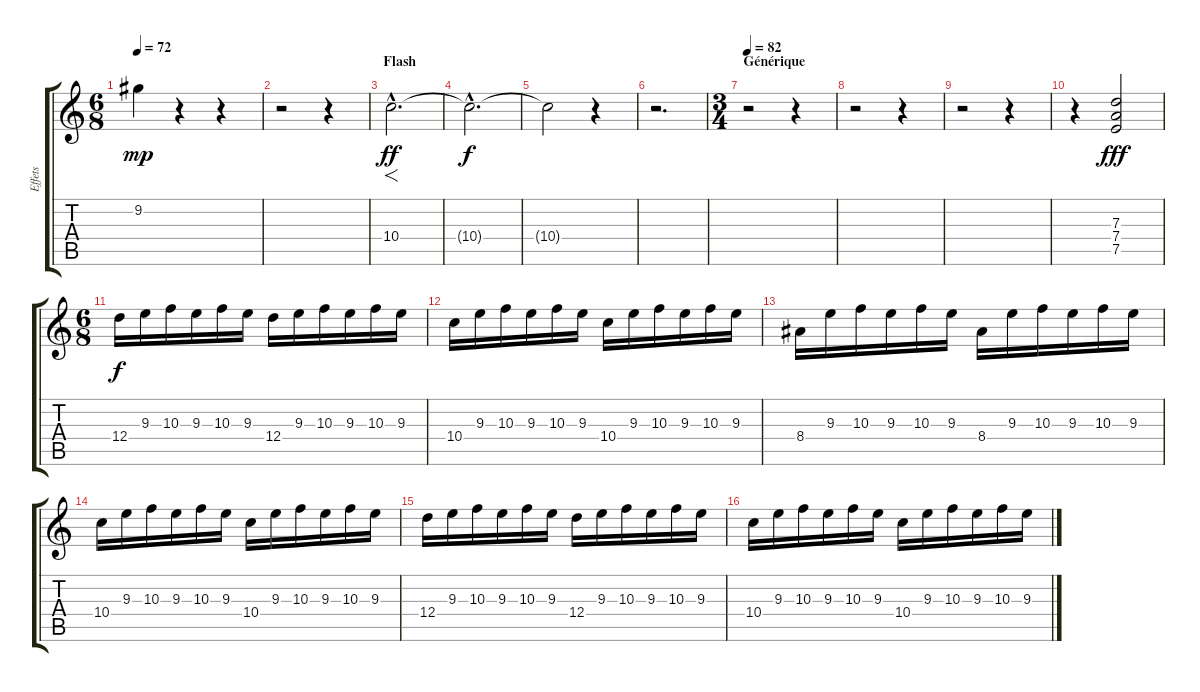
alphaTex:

\track ("Effets" "Effets") {instrument fx7echoes}
\staff {score tabs}
\tuning (E5 B4 G4 D4 A3 E3) {hide}
\ts (6 8)
\tempo 72
\clef g2
\ks c
9.2.4{dy mp instrument fx7echoes} r.4 r.4 |
r.2 r.4 |
\section ("" "Flash")
10.4{hac}.2{f d dy ff instrument fx7echoes} |
10.4{hac t}.2{d dy f volume 0} |
10.4{t}.2 r.4 |
r.2{d} |
\ts (3 4)
\section ("" "Générique")
\tempo 82
r.2 r.4 |
r.2 r.4 |
r.2 r.4 |
r.4{volume 8} (7.3 7.4 7.5).2{dy fff instrument reversecymbal} |
\ts (6 8)
12.4.16{dy f instrument fx7echoes} 9.3.16 10.3.16 9.3.16 10.3.16 9.3.16 12.4.16 9.3.16 10.3.16 9.3.16 10.3.16 9.3.16 |
10.4.16 9.3.16 10.3.16 9.3.16 10.3.16 9.3.16 10.4.16 9.3.16 10.3.16 9.3.16 10.3.16 9.3.16 |
8.4.16 9.3.16 10.3.16 9.3.16 10.3.16 9.3.16 8.4.16 9.3.16 10.3.16 9.3.16 10.3.16 9.3.16 |
10.4.16 9.3.16 10.3.16 9.3.16 10.3.16 9.3.16 10.4.16 9.3.16 10.3.16 9.3.16 10.3.16 9.3.16 |
12.4.16 9.3.16 10.3.16 9.3.16 10.3.16 9.3.16 12.4.16 9.3.16 10.3.16 9.3.16 10.3.16 9.3.16 |
10.4.16 9.3.16 10.3.16 9.3.16 10.3.16 9.3.16 10.4.16 9.3.16 10.3.16 9.3.16 10.3.16 9.3.16
